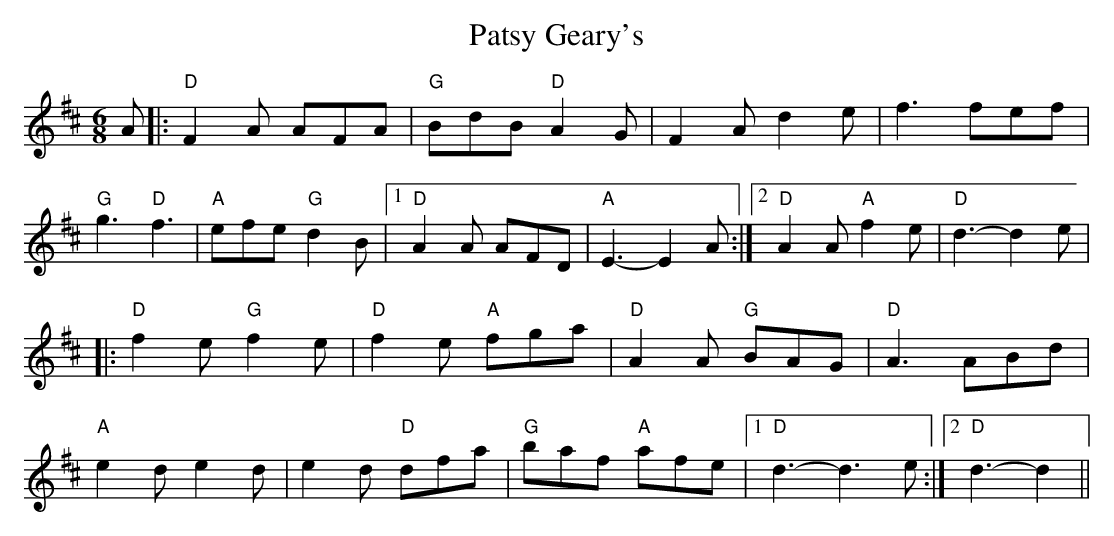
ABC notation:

X:1
T:Patsy Geary's
M:6/8
L:1/8
K:D
A|:"D"F2A AFA|"G"BdB "D"A2G|F2A d2e|f3 fef|
"G"g3 "D"f3|"A"efe "G"d2B|1 "D"A2A AFD|"A"E3-E2A:|2 "D"A2A "A"f2e|"D"d3-d2e|
|:"D"f2e "G"f2e|"D"f2e "A"fga|"D"A2A "G"BAG|"D"A3 ABd|
"A"e2d e2d|e2d "D"dfa|"G"baf "A"afe|1 "D"d3-d3e:|2 "D"d3-d2||
